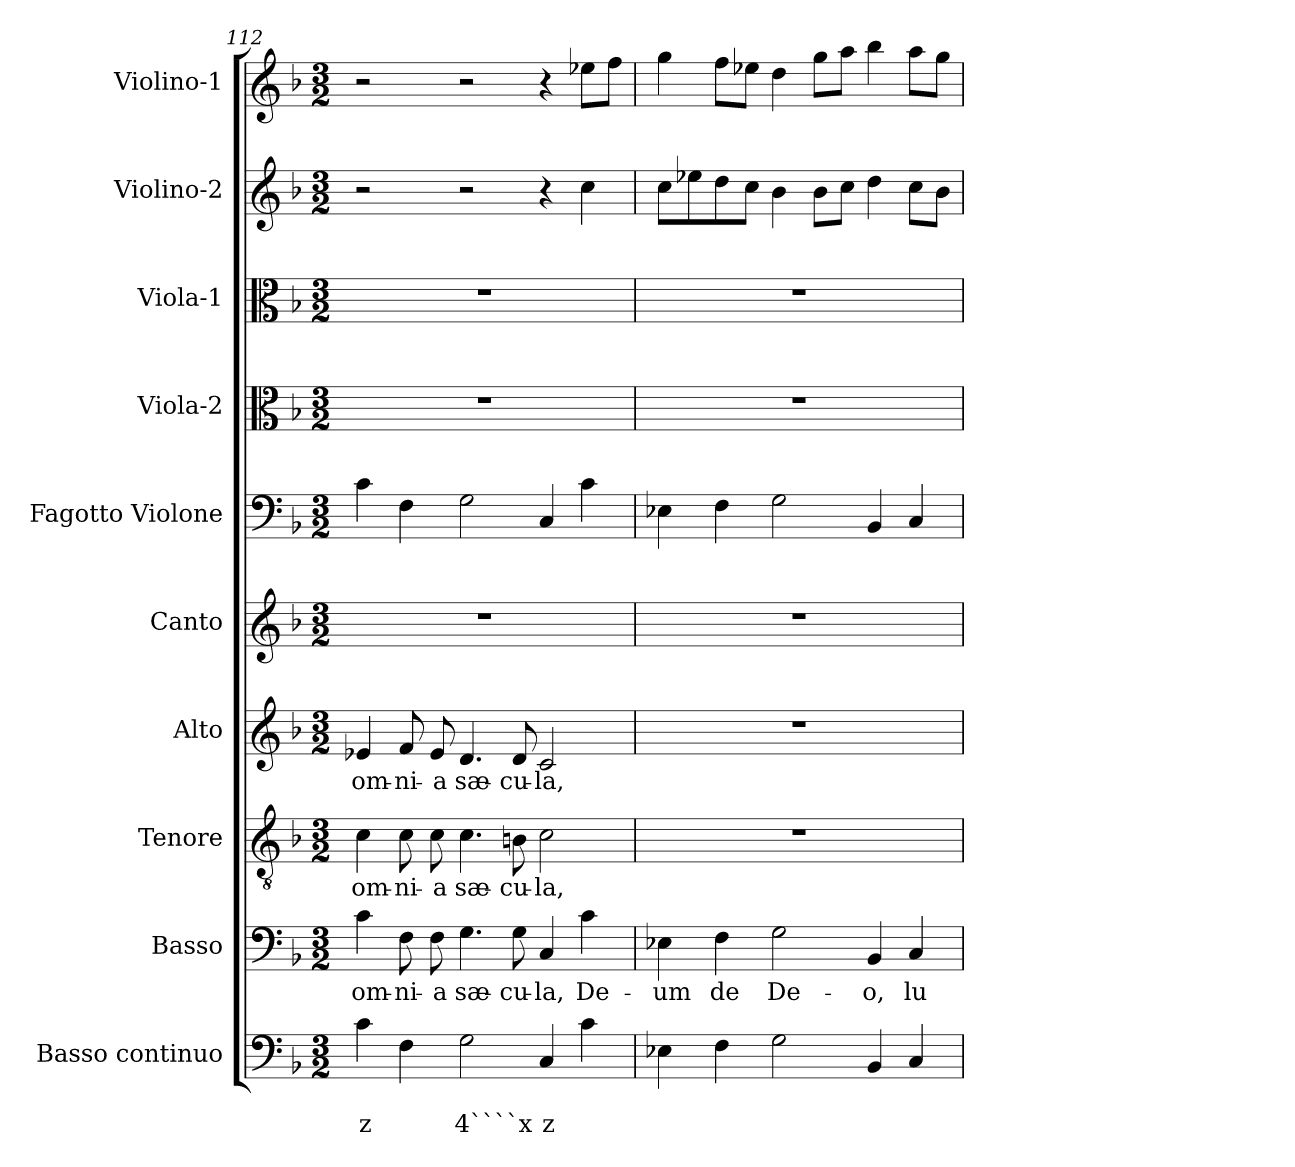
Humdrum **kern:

**kern	**text	**text	**kern	**text	**kern	**text	**kern	**text	**kern	**kern	**kern	**kern	**kern	**kern
*part10	*part10	*part10	*part9	*part9	*part8	*part8	*part7	*part7	*part6	*part5	*part4	*part3	*part2	*part1
*staff10	*staff10	*staff10	*staff9	*staff9	*staff8	*staff8	*staff7	*staff7	*staff6	*staff5	*staff4	*staff3	*staff2	*staff1
*I"Basso continuo	*	*	*I"Basso	*	*I"Tenore	*	*I"Alto	*	*I"Canto	*I"Fagotto Violone	*I"Viola-2	*I"Viola-1	*I"Violino-2	*I"Violino-1
*clefF4	*	*	*clefF4	*	*clefGv2	*	*clefG2	*	*clefG2	*clefF4	*clefC3	*clefC3	*clefG2	*clefG2
*k[b-]	*	*	*k[b-]	*	*k[b-]	*	*k[b-]	*	*k[b-]	*k[b-]	*k[b-]	*k[b-]	*k[b-]	*k[b-]
*F:	*	*	*F:	*	*F:	*	*F:	*	*F:	*F:	*F:	*F:	*F:	*F:
*M3/2	*	*	*M3/2	*	*M3/2	*	*M3/2	*	*M3/2	*M3/2	*M3/2	*M3/2	*M3/2	*M3/2
=112	=112	=112	=112	=112	=112	=112	=112	=112	=112	=112	=112	=112	=112	=112
!	!	!LO:LY:b	!	!	!	!	!	!	!	!	!	!	!	!
!	!	!	!	!LO:LY:b	!	!	!	!	!	!	!	!	!	!
!	!	!	!	!	!	!LO:LY:b	!	!	!	!	!	!	!	!
!	!	!	!	!	!	!	!	!LO:LY:b	!	!	!	!	!	!
4c\	.	z	4c\	om-	4c\	om-	4e-X/	om-	1.r	4c\	1.r	1.r	2r	2r
!	!	!	!	!LO:LY:b	!	!	!	!	!	!	!	!	!	!
!	!	!	!	!	!	!LO:LY:b	!	!	!	!	!	!	!	!
!	!	!	!	!	!	!	!	!LO:LY:b	!	!	!	!	!	!
4F\	.	.	8F\	-ni-	8c\	-ni-	8f/	-ni-	.	4F\	.	.	.	.
!	!	!	!	!LO:LY:b	!	!	!	!	!	!	!	!	!	!
!	!	!	!	!	!	!LO:LY:b	!	!	!	!	!	!	!	!
!	!	!	!	!	!	!	!	!LO:LY:b	!	!	!	!	!	!
.	.	.	8F\	-a	8c\	-a	8e-/	-a	.	.	.	.	.	.
!	!	!LO:LY:b	!	!	!	!	!	!	!	!	!	!	!	!
!	!	!	!	!LO:LY:b	!	!	!	!	!	!	!	!	!	!
!	!	!	!	!	!	!LO:LY:b	!	!	!	!	!	!	!	!
!	!	!	!	!	!	!	!	!LO:LY:b	!	!	!	!	!	!
2G\	.	4````x	4.G\	sæ-	4.c\	sæ-	4.d/	sæ-	.	2G\	.	.	2r	2r
!	!	!	!	!LO:LY:b	!	!	!	!	!	!	!	!	!	!
!	!	!	!	!	!	!LO:LY:b	!	!	!	!	!	!	!	!
!	!	!	!	!	!	!	!	!LO:LY:b	!	!	!	!	!	!
.	.	.	8G\	-cu-	8Bn\	-cu-	8d/	-cu-	.	.	.	.	.	.
!	!	!LO:LY:b	!	!	!	!	!	!	!	!	!	!	!	!
!	!	!	!	!LO:LY:b	!	!	!	!	!	!	!	!	!	!
!	!	!	!	!	!	!LO:LY:b	!	!	!	!	!	!	!	!
!	!	!	!	!	!	!	!	!LO:LY:b	!	!	!	!	!	!
4C/	.	z	4C/	-la,	2c\	-la,	2c/	-la,	.	4C/	.	.	4r	4r
!	!	!	!	!LO:LY:b	!	!	!	!	!	!	!	!	!	!
4c\	.	.	4c\	De-	.	.	.	.	.	4c\	.	.	4cc\	8ee-X\L
.	.	.	.	.	.	.	.	.	.	.	.	.	.	8ff\J
=113	=113	=113	=113	=113	=113	=113	=113	=113	=113	=113	=113	=113	=113	=113
!	!	!	!	!LO:LY:b	!	!	!	!	!	!	!	!	!	!
4E-X\	.	.	4E-X\	-um	1.r	.	1.r	.	1.r	4E-X\	1.r	1.r	8cc\L	4gg\
.	.	.	.	.	.	.	.	.	.	.	.	.	8ee-X\	.
!	!	!	!	!LO:LY:b	!	!	!	!	!	!	!	!	!	!
4F\	.	.	4F\	de	.	.	.	.	.	4F\	.	.	8dd\	8ff\L
.	.	.	.	.	.	.	.	.	.	.	.	.	8cc\J	8ee-X\J
!	!	!	!	!LO:LY:b	!	!	!	!	!	!	!	!	!	!
2G\	.	.	2G\	De-	.	.	.	.	.	2G\	.	.	4b-\	4dd\
.	.	.	.	.	.	.	.	.	.	.	.	.	8b-\L	8gg\L
.	.	.	.	.	.	.	.	.	.	.	.	.	8cc\J	8aa\J
!	!	!	!	!LO:LY:b	!	!	!	!	!	!	!	!	!	!
4BB-/	.	.	4BB-/	-o,	.	.	.	.	.	4BB-/	.	.	4dd\	4bb-\
!	!	!	!	!LO:LY:b	!	!	!	!	!	!	!	!	!	!
4C/	.	.	4C/	lu-	.	.	.	.	.	4C/	.	.	8cc\L	8aa\L
.	.	.	.	.	.	.	.	.	.	.	.	.	8b-\J	8gg\J
=	=	=	=	=	=	=	=	=	=	=	=	=	=	=
*-	*-	*-	*-	*-	*-	*-	*-	*-	*-	*-	*-	*-	*-	*-
